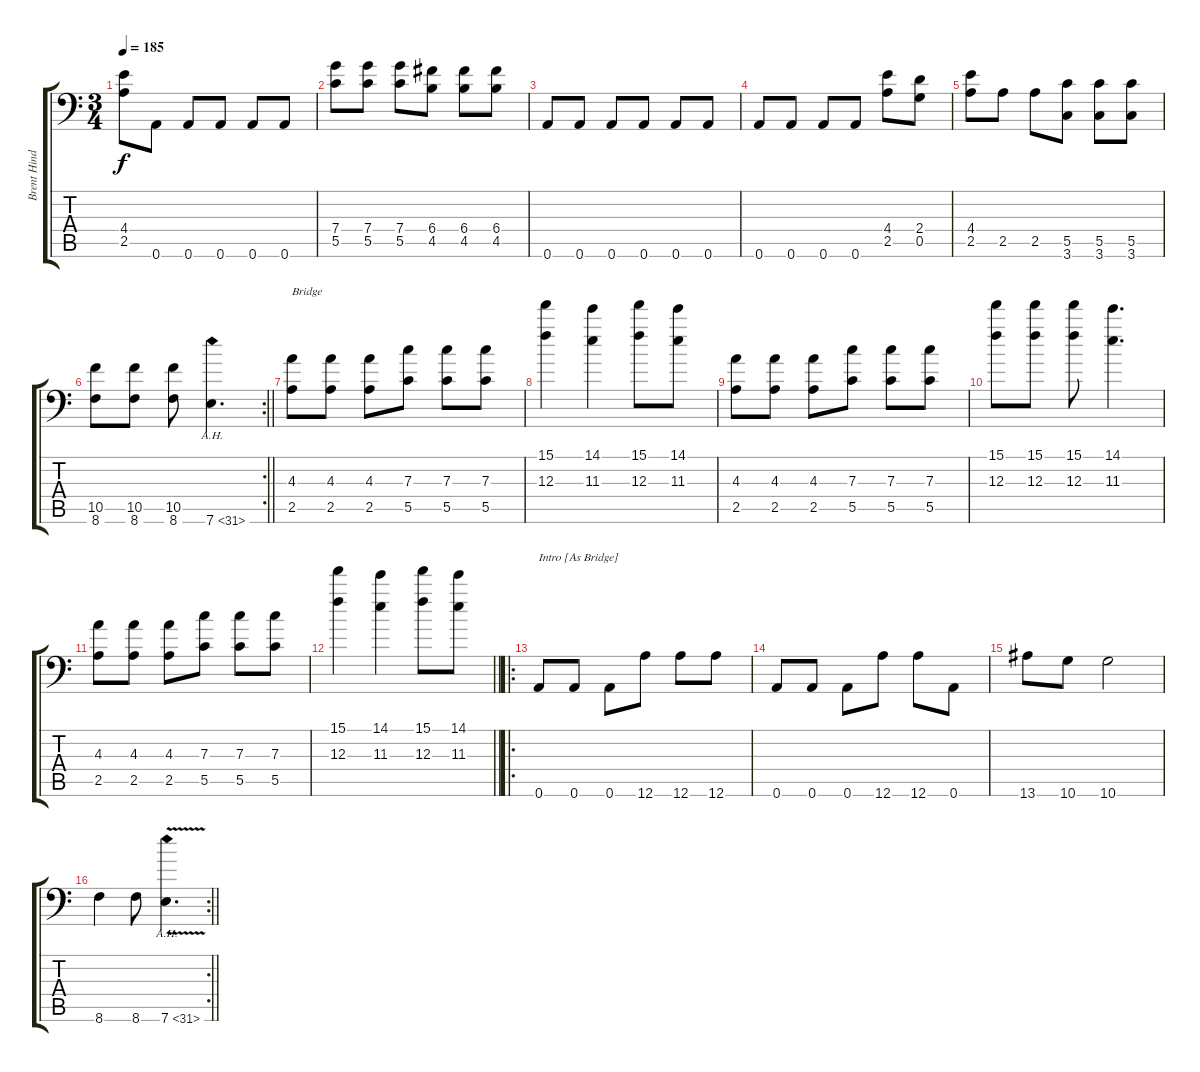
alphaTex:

\track ("Brent Hinds" "Brent Hind") {instrument distortionguitar}
\staff {score tabs}
\tuning (D4 A3 F3 C3 G2 A1) {hide}
\ts (3 4)
\tempo 185
\clef f4
\ks c
(4.4 2.5).8{dy f} 0.6.8 0.6.8 0.6.8 0.6.8 0.6.8 |
(7.4 5.5).8 (7.4 5.5).8 (7.4 5.5).8 (6.4 4.5).8 (6.4 4.5).8 (6.4 4.5).8 |
0.6.8 0.6.8 0.6.8 0.6.8 0.6.8 0.6.8 |
0.6.8 0.6.8 0.6.8 0.6.8 (4.4 2.5).8 (2.4 0.5).8 |
(4.4 2.5).8 2.5.8 2.5.8 (5.5 3.6).8 (5.5 3.6).8 (5.5 3.6).8 |
\rc 2
\barLineRight lightlight
(10.5 8.6).8 (10.5 8.6).8 (10.5 8.6).8 7.6{ah 24}.4{d} |
(4.3 2.5).8{txt "Bridge"} (4.3 2.5).8 (4.3 2.5).8 (7.3 5.5).8 (7.3 5.5).8 (7.3 5.5).8 |
(15.1 12.3).4 (14.1 11.3).4 (15.1 12.3).8 (14.1 11.3).8 |
(4.3 2.5).8 (4.3 2.5).8 (4.3 2.5).8 (7.3 5.5).8 (7.3 5.5).8 (7.3 5.5).8 |
(15.1 12.3).8 (15.1 12.3).8 (15.1 12.3).8 (14.1 11.3).4{d} |
(4.3 2.5).8 (4.3 2.5).8 (4.3 2.5).8 (7.3 5.5).8 (7.3 5.5).8 (7.3 5.5).8 |
\barLineRight lightlight
(15.1 12.3).4 (14.1 11.3).4 (15.1 12.3).8 (14.1 11.3).8 |
\ro
0.6.8{txt "Intro [As Bridge]"} 0.6.8 0.6.8 12.6.8 12.6.8 12.6.8 |
0.6.8 0.6.8 0.6.8 12.6.8 12.6.8 0.6.8 |
13.6.8 10.6.8 10.6.2 |
\rc 2
\barLineRight lightlight
8.6.4 8.6.8 7.6{ah 24 v}.4{d}
